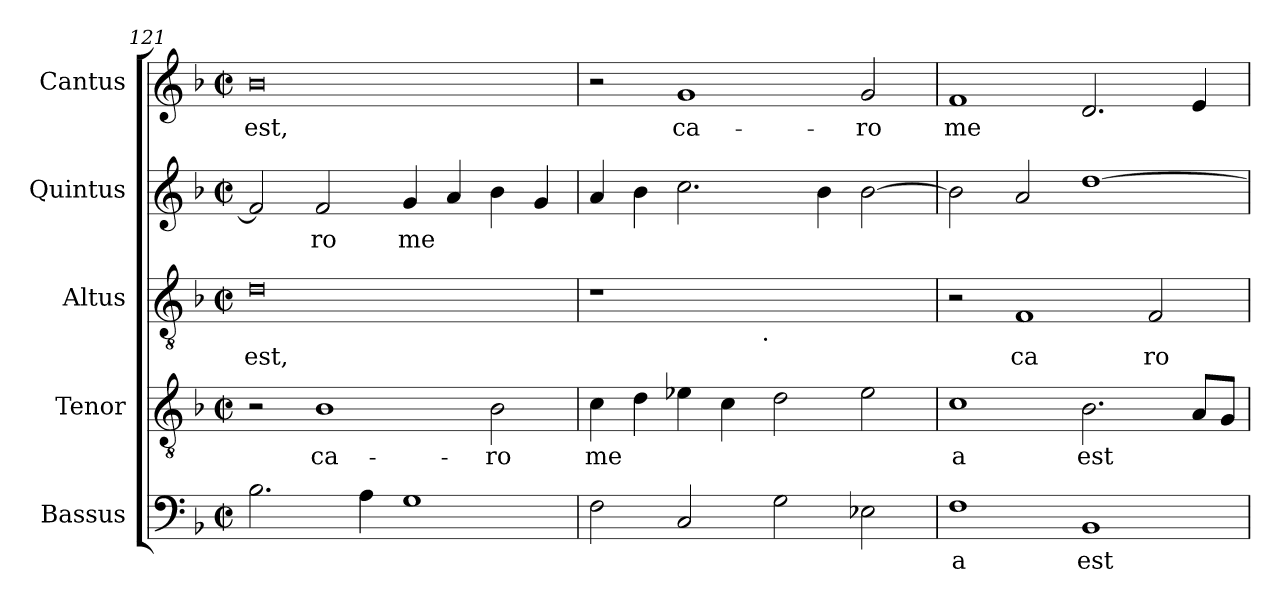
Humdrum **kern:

**kern	**text	**kern	**text	**kern	**text	**kern	**text	**kern	**text
*part5	*part5	*part4	*part4	*part3	*part3	*part2	*part2	*part1	*part1
*staff5	*staff5	*staff4	*staff4	*staff3	*staff3	*staff2	*staff2	*staff1	*staff1
*I"Bassus	*	*I"Tenor	*	*I"Altus	*	*I"Quintus	*	*I"Cantus	*
*clefF4	*	*clefGv2	*	*clefGv2	*	*clefG2	*	*clefG2	*
*k[b-]	*	*k[b-]	*	*k[b-]	*	*k[b-]	*	*k[b-]	*
*F:	*	*F:	*	*F:	*	*F:	*	*F:	*
*M2/2	*	*M2/2	*	*M2/2	*	*M2/2	*	*M2/2	*
*met(c|)	*	*met(c|)	*	*met(c|)	*	*met(c|)	*	*met(c|)	*
=121	=121	=121	=121	=121	=121	=121	=121	=121	=121
!	!LO:LY:b:cj	!	!	!	!LO:LY:b:cj	!	!LO:LY:b:cj	!	!LO:LY:b:cj
2.B-\	--	2r	.	0d	est,	2f/]	.	0b-	est,
!	!	!	!LO:LY:b:cj	!	!	!	!LO:LY:b:cj	!	!
.	.	1B-	ca-	.	.	2f/	ro	.	.
!	!LO:LY:b:cj	!	!	!	!	!	!	!	!
4A\	--	.	.	.	.	.	.	.	.
!	!LO:LY:b:cj	!	!	!	!	!	!LO:LY:b:cj	!	!
1G	--	.	.	.	.	4g/	me	.	.
!	!	!	!	!	!	!	!LO:LY:b:cj	!	!
.	.	.	.	.	.	4a/	.	.	.
!	!	!	!LO:LY:b:cj	!	!	!	!LO:LY:b:cj	!	!
.	.	2B-\	-ro	.	.	4b-\	.	.	.
!	!	!	!	!	!	!	!LO:LY:b:cj	!	!
.	.	.	.	.	.	4g/	.	.	.
=122	=122	=122	=122	=122	=122	=122	=122	=122	=122
!	!LO:LY:b:cj	!	!LO:LY:b:cj	!	!	!	!LO:LY:b:cj	!	!
*	*	*	*	*^	*	*	*	*	*
2F\	--	4c\	me-	1r	2ryy	.	4a/	.	2r	.
!	!	!	!LO:LY:b:cj	!	!	!	!	!LO:LY:b:cj	!	!
.	.	4d\	--	.	.	.	4b-\	.	.	.
!	!LO:LY:b:cj	!	!LO:LY:b:cj	!	!	!	!	!LO:LY:b:cj	!	!LO:LY:b:cj
2C/	--	4e-\	--	.	4...ryy	.	2.cc\	.	1g	ca-
!	!	!	!LO:LY:b:cj	!	!	!	!	!	!	!
.	.	4c\	--	.	.	.	.	.	.	.
!	!	!	!	!	!LO:TX:b:t=.	!	!	!	!	!
.	.	.	.	.	1ryy	.	.	.	.	.
!	!LO:LY:b:cj	!	!LO:LY:b:cj	!	!	!	!	!	!	!
2G\	--	2d\	--	1ryy	.	.	.	.	.	.
!	!	!	!	!	!	!	!	!LO:LY:b:cj	!	!
.	.	.	.	.	.	.	4b-\	.	.	.
!	!LO:LY:b:cj	!	!LO:LY:b:cj	!	!	!	!	!LO:LY:b:cj	!	!LO:LY:b:cj
2E-X\	--	2e-\	--	.	.	.	[<2b-\	.	2g/	-ro
.	.	.	.	.	32ryy	.	.	.	.	.
!!LO:PB:g=z
=123	=123	=123	=123	=123	=123	=123	=123	=123	=123	=123
!	!LO:LY:b:cj	!	!LO:LY:b:cj	!	!	!	!	!LO:LY:b:cj	!	!LO:LY:b:cj
*	*	*	*	*v	*v	*	*	*	*	*
1F	-a	1c	-a	2r	.	2b-\]	.	1f	me
!	!	!	!	!	!LO:LY:b:cj	!	!LO:LY:b:cj	!	!
.	.	.	.	1F	ca	2a/	.	.	.
!	!LO:LY:b:cj	!	!LO:LY:b:cj	!	!	!	!LO:LY:b:cj	!	!LO:LY:b:cj
1BB-	est	2.B-\	est	.	.	[>1dd	.	2.d/	.
!	!	!	!	!	!LO:LY:b:cj	!	!	!	!
.	.	.	.	2F/	ro	.	.	.	.
!	!	!	!LO:LY:b:cj	!	!	!	!	!	!LO:LY:b:cj
.	.	8A/L	.	.	.	.	.	4e/	.
!	!	!	!LO:LY:b:cj	!	!	!	!	!	!
.	.	8G/J	.	.	.	.	.	.	.
=	=	=	=	=	=	=	=	=	=
*-	*-	*-	*-	*-	*-	*-	*-	*-	*-
